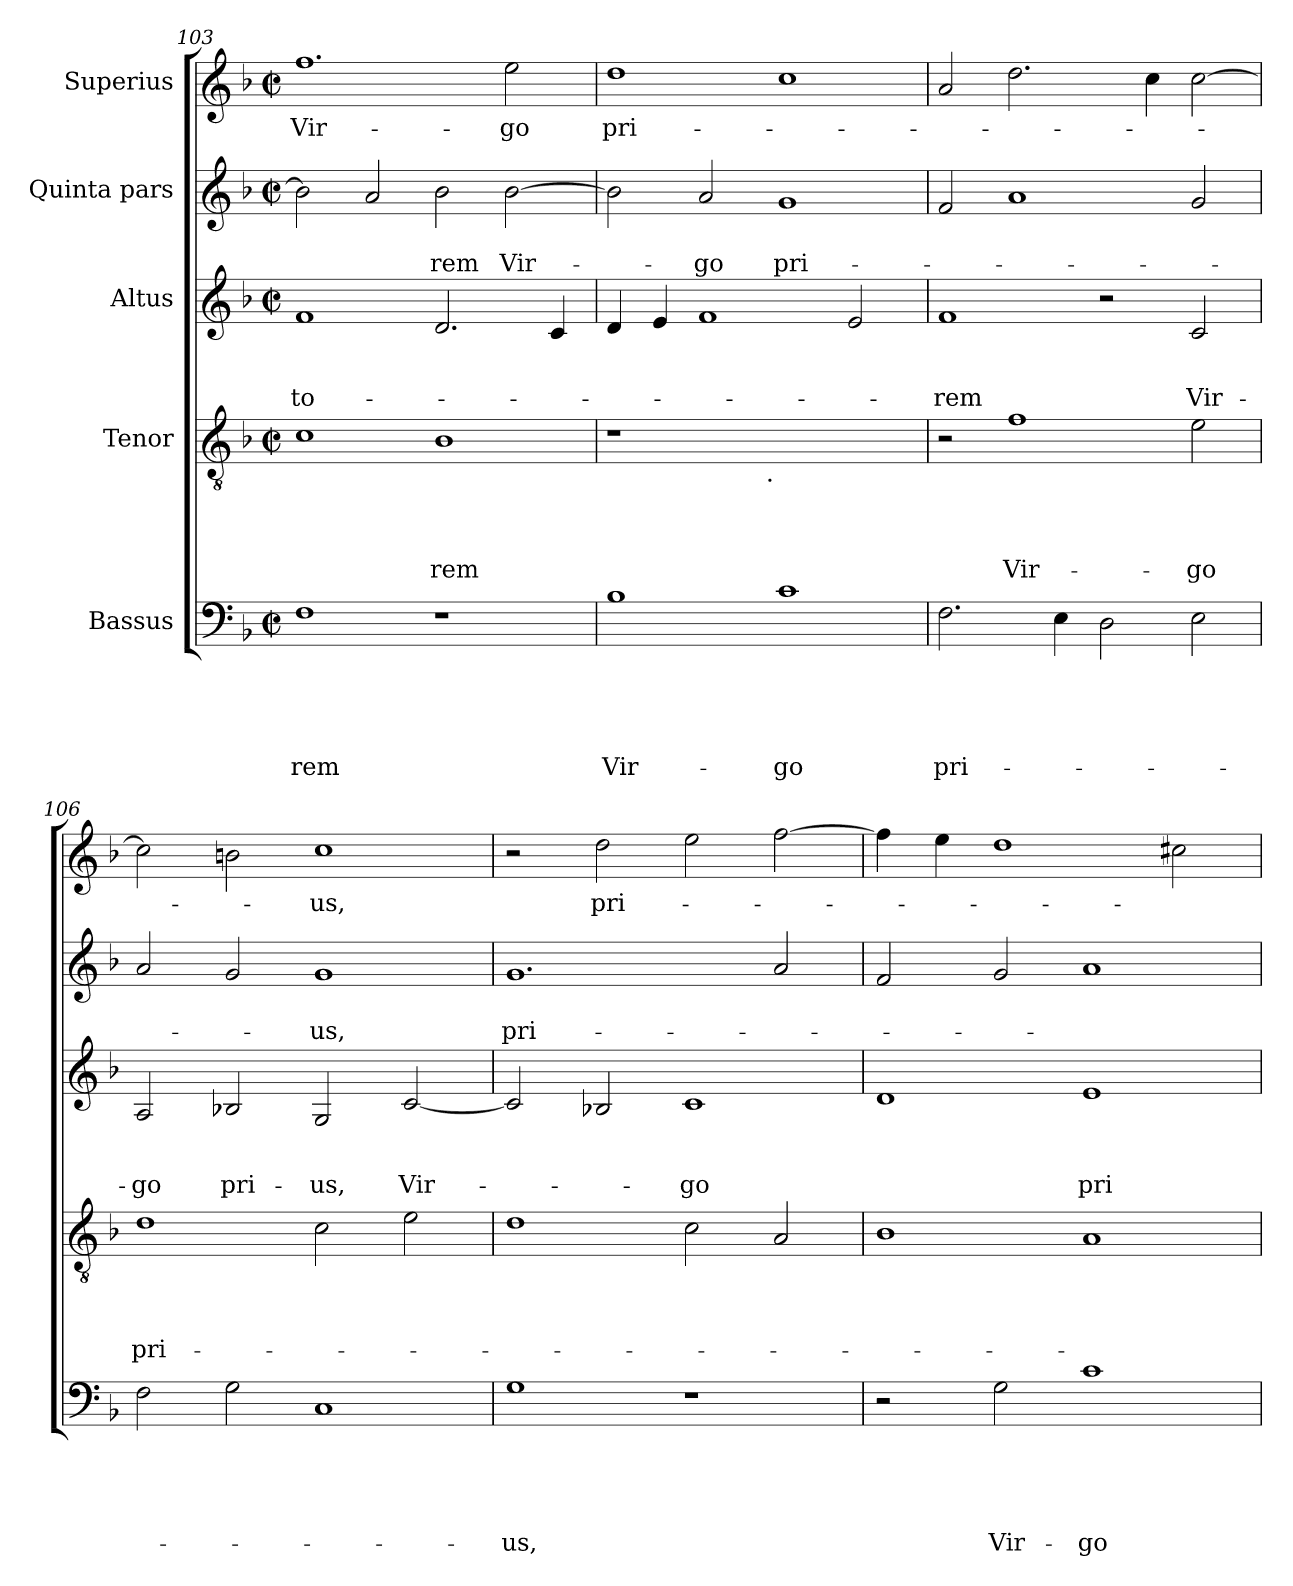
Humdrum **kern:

**kern	**text	**text	**text	**text	**text	**kern	**text	**text	**text	**text	**kern	**text	**text	**text	**kern	**text	**text	**kern	**text
*part5	*part5	*part5	*part5	*part5	*part5	*part4	*part4	*part4	*part4	*part4	*part3	*part3	*part3	*part3	*part2	*part2	*part2	*part1	*part1
*staff5	*staff5	*staff5	*staff5	*staff5	*staff5	*staff4	*staff4	*staff4	*staff4	*staff4	*staff3	*staff3	*staff3	*staff3	*staff2	*staff2	*staff2	*staff1	*staff1
*I"Bassus	*	*	*	*	*	*I"Tenor	*	*	*	*	*I"Altus	*	*	*	*I"Quinta pars	*	*	*I"Superius	*
*clefF4	*	*	*	*	*	*clefGv2	*	*	*	*	*clefG2	*	*	*	*clefG2	*	*	*clefG2	*
*k[b-]	*	*	*	*	*	*k[b-]	*	*	*	*	*k[b-]	*	*	*	*k[b-]	*	*	*k[b-]	*
*F:	*	*	*	*	*	*F:	*	*	*	*	*F:	*	*	*	*F:	*	*	*F:	*
*M2/2	*	*	*	*	*	*M2/2	*	*	*	*	*M2/2	*	*	*	*M2/2	*	*	*M2/2	*
*met(c|)	*	*	*	*	*	*met(c|)	*	*	*	*	*met(c|)	*	*	*	*met(c|)	*	*	*met(c|)	*
=103	=103	=103	=103	=103	=103	=103	=103	=103	=103	=103	=103	=103	=103	=103	=103	=103	=103	=103	=103
!	!	!	!	!	!LO:LY:b	!	!	!	!	!	!	!	!	!LO:LY:b	!	!	!	!	!LO:LY:b
1F	.	.	.	.	-rem	1c	.	.	.	.	1f	.	.	-to-	2b-\]	.	.	1.ff	Vir-
.	.	.	.	.	.	.	.	.	.	.	.	.	.	.	2a/	.	.	.	.
!	!	!	!	!	!	!	!	!	!	!LO:LY:b	!	!	!	!	!	!	!LO:LY:b	!	!
1r	.	.	.	.	.	1B-	.	.	.	-rem	2.d/	.	.	.	2b-\	.	-rem	.	.
!	!	!	!	!	!	!	!	!	!	!	!	!	!	!	!	!	!LO:LY:b	!	!LO:LY:b
.	.	.	.	.	.	.	.	.	.	.	.	.	.	.	[>2b-\	.	Vir-	2ee\	-go
.	.	.	.	.	.	.	.	.	.	.	4c/	.	.	.	.	.	.	.	.
=104	=104	=104	=104	=104	=104	=104	=104	=104	=104	=104	=104	=104	=104	=104	=104	=104	=104	=104	=104
!	!	!	!	!	!LO:LY:b	!	!	!	!	!	!	!	!	!	!	!	!	!	!LO:LY:b
*	*	*	*	*	*	*^	*	*	*	*	*	*	*	*	*	*	*	*	*
1B-	.	.	.	.	Vir-	1r	2ryy	.	.	.	.	4d/	.	.	.	2b-\]	.	.	1dd	pri-
.	.	.	.	.	.	.	.	.	.	.	.	4e/	.	.	.	.	.	.	.	.
!	!	!	!	!	!	!	!	!	!	!	!	!	!	!	!	!	!	!LO:LY:b	!	!
.	.	.	.	.	.	.	4...ryy	.	.	.	.	1f	.	.	.	2a/	.	-go	.	.
!	!	!	!	!	!	!	!LO:TX:b:t=.	!	!	!	!	!	!	!	!	!	!	!	!	!
.	.	.	.	.	.	.	1ryy	.	.	.	.	.	.	.	.	.	.	.	.	.
!	!	!	!	!	!LO:LY:b	!	!	!	!	!	!	!	!	!	!	!	!	!LO:LY:b	!	!
1c	.	.	.	.	-go	1ryy	.	.	.	.	.	.	.	.	.	1g	.	pri-	1cc	.
.	.	.	.	.	.	.	.	.	.	.	.	2e/	.	.	.	.	.	.	.	.
.	.	.	.	.	.	.	32ryy	.	.	.	.	.	.	.	.	.	.	.	.	.
!!LO:LB:g=z
=105	=105	=105	=105	=105	=105	=105	=105	=105	=105	=105	=105	=105	=105	=105	=105	=105	=105	=105	=105	=105
!	!	!	!	!	!LO:LY:b	!	!	!	!	!	!	!	!	!	!LO:LY:b	!	!	!	!	!
*	*	*	*	*	*	*v	*v	*	*	*	*	*	*	*	*	*	*	*	*	*
2.F\	.	.	.	.	pri-	2r	.	.	.	.	1f	.	.	-rem	2f/	.	.	2a/	.
!	!	!	!	!	!	!	!	!	!	!LO:LY:b	!	!	!	!	!	!	!	!	!
.	.	.	.	.	.	1f	.	.	.	Vir-	.	.	.	.	1a	.	.	2.dd\	.
4E\	.	.	.	.	.	.	.	.	.	.	.	.	.	.	.	.	.	.	.
2D\	.	.	.	.	.	.	.	.	.	.	2r	.	.	.	.	.	.	.	.
.	.	.	.	.	.	.	.	.	.	.	.	.	.	.	.	.	.	4cc\	.
!	!	!	!	!	!	!	!	!	!	!LO:LY:b	!	!	!	!LO:LY:b	!	!	!	!	!
2E\	.	.	.	.	.	2e\	.	.	.	-go	2c/	.	.	Vir-	2g/	.	.	[>2cc\	.
=106	=106	=106	=106	=106	=106	=106	=106	=106	=106	=106	=106	=106	=106	=106	=106	=106	=106	=106	=106
!	!	!	!	!	!	!	!	!	!	!LO:LY:b	!	!	!	!LO:LY:b	!	!	!	!	!
2F\	.	.	.	.	.	1d	.	.	.	pri-	2A/	.	.	-go	2a/	.	.	2cc\]	.
!	!	!	!	!	!	!	!	!	!	!	!	!	!	!LO:LY:b	!	!	!	!	!
2G\	.	.	.	.	.	.	.	.	.	.	2B-X/	.	.	pri-	2g/	.	.	2bn\	.
!	!	!	!	!	!	!	!	!	!	!	!	!	!	!LO:LY:b	!	!	!LO:LY:b	!	!LO:LY:b
1C	.	.	.	.	.	2c\	.	.	.	.	2G/	.	.	-us,	1g	.	-us,	1cc	-us,
!	!	!	!	!	!	!	!	!	!	!	!	!	!	!LO:LY:b	!	!	!	!	!
.	.	.	.	.	.	2e\	.	.	.	.	[<2c/	.	.	Vir-	.	.	.	.	.
=107	=107	=107	=107	=107	=107	=107	=107	=107	=107	=107	=107	=107	=107	=107	=107	=107	=107	=107	=107
!	!	!	!	!	!LO:LY:b	!	!	!	!	!	!	!	!	!	!	!	!LO:LY:b	!	!
1G	.	.	.	.	-us,	1d	.	.	.	.	2c/]	.	.	.	1.g	.	pri-	2r	.
!	!	!	!	!	!	!	!	!	!	!	!	!	!	!	!	!	!	!	!LO:LY:b
.	.	.	.	.	.	.	.	.	.	.	2B-X/	.	.	.	.	.	.	2dd\	pri-
!	!	!	!	!	!	!	!	!	!	!	!	!	!	!LO:LY:b	!	!	!	!	!
1r	.	.	.	.	.	2c\	.	.	.	.	1c	.	.	-go	.	.	.	2ee\	.
.	.	.	.	.	.	2A/	.	.	.	.	.	.	.	.	2a/	.	.	[>2ff\	.
=108	=108	=108	=108	=108	=108	=108	=108	=108	=108	=108	=108	=108	=108	=108	=108	=108	=108	=108	=108
2r	.	.	.	.	.	1B-	.	.	.	.	1d	.	.	.	2f/	.	.	4ff\]	.
.	.	.	.	.	.	.	.	.	.	.	.	.	.	.	.	.	.	4ee\	.
!	!	!	!	!	!LO:LY:b	!	!	!	!	!	!	!	!	!	!	!	!	!	!
2G\	.	.	.	.	Vir-	.	.	.	.	.	.	.	.	.	2g/	.	.	1dd	.
!	!	!	!	!	!LO:LY:b	!	!	!	!	!	!	!	!	!LO:LY:b	!	!	!	!	!
1c	.	.	.	.	-go	1A	.	.	.	.	1e	.	.	pri-	1a	.	.	.	.
.	.	.	.	.	.	.	.	.	.	.	.	.	.	.	.	.	.	2cc#X\	.
=	=	=	=	=	=	=	=	=	=	=	=	=	=	=	=	=	=	=	=
*-	*-	*-	*-	*-	*-	*-	*-	*-	*-	*-	*-	*-	*-	*-	*-	*-	*-	*-	*-
